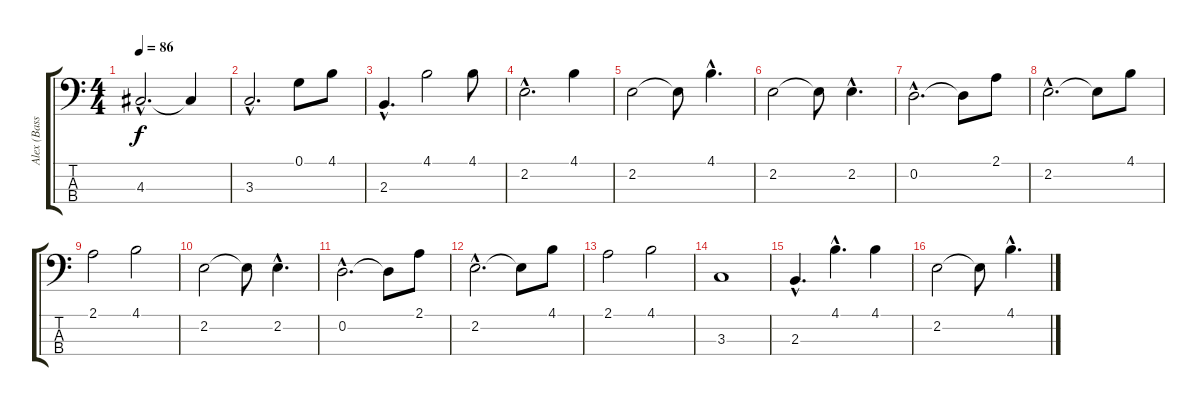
\track ("Alex (Bass)" "Alex (Bass") {instrument electricbassfinger}
\staff {score tabs}
\tuning (G2 D2 A1 E1) {hide}
\ts (4 4)
\tempo 86
\clef f4
\ks c
4.3{hac}.2{d dy f} 4.3{t}.4 |
3.3{hac}.2{d} 0.1.8 4.1.8 |
2.3{hac}.4{d} 4.1.2 4.1.8 |
2.2{hac}.2{d} 4.1.4 |
2.2.2 2.2{t}.8 4.1{hac}.4{d} |
2.2.2 2.2{t}.8 2.2{hac}.4{d} |
0.2{hac}.2{d} 0.2{t}.8 2.1.8 |
2.2{hac}.2{d} 2.2{t}.8 4.1.8 |
2.1.2 4.1.2 |
2.2.2 2.2{t}.8 2.2{hac}.4{d} |
0.2{hac}.2{d} 0.2{t}.8 2.1.8 |
2.2{hac}.2{d} 2.2{t}.8 4.1.8 |
2.1.2 4.1.2 |
3.3.1 |
2.3{hac}.4{d} 4.1{hac}.4{d} 4.1.4 |
2.2.2 2.2{t}.8 4.1{hac}.4{d}
